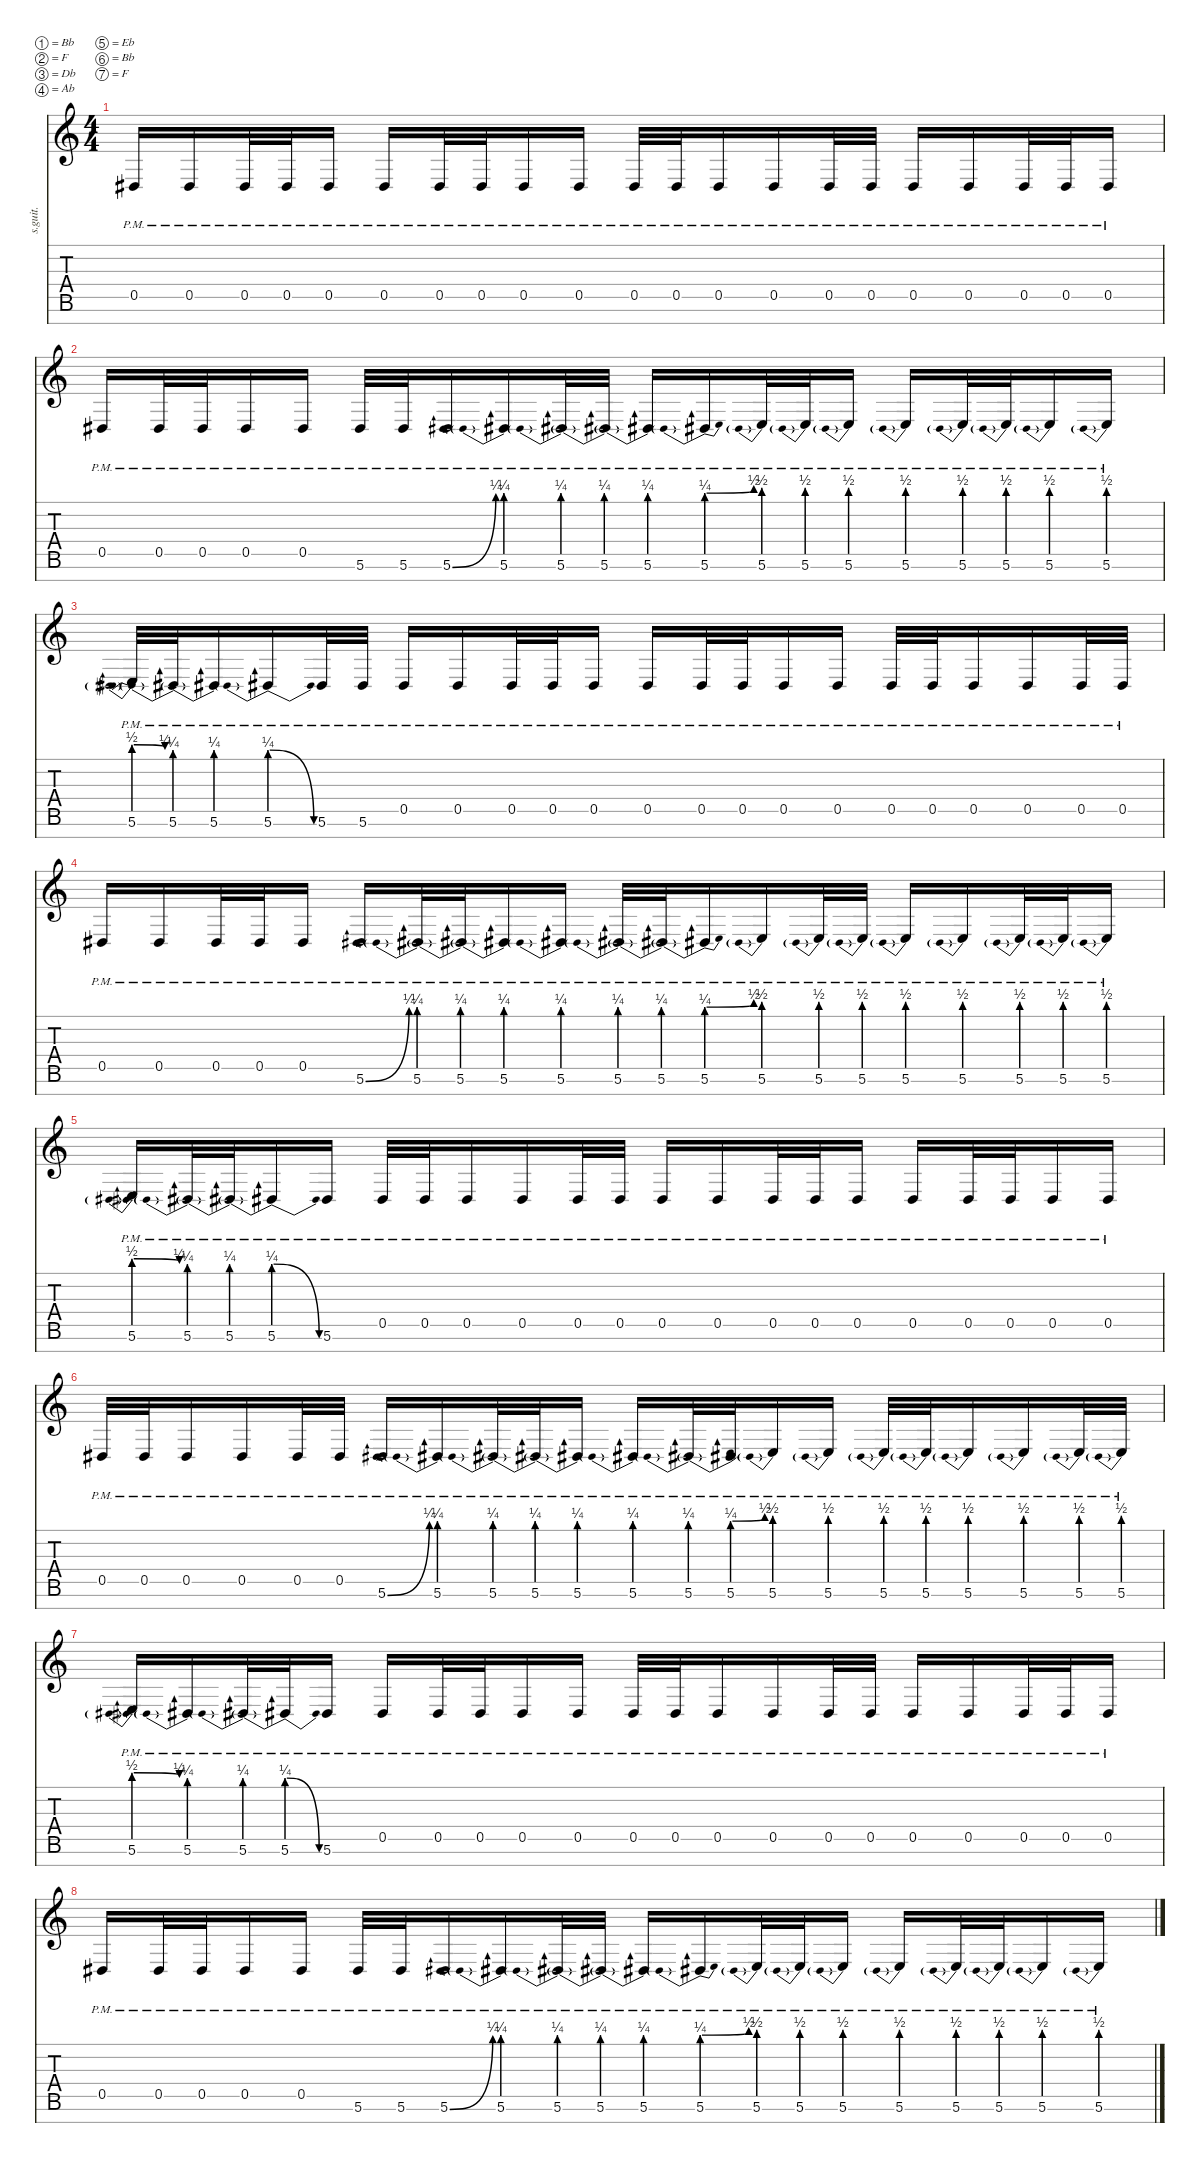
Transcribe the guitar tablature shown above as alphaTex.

\defaultSystemsLayout 4
\hideDynamics
\bracketExtendMode nobrackets
\track ("Fredrik Thordendal (Guitar 1)" "s.guit.") {instrument distortionguitar}
\staff {score tabs}
\tuning (Bb3 F3 Db3 Ab2 Eb2 Bb1 F1)
\ts (4 4)
\tempo (115 hide)
\clef g2
\ks c
0.5{pm acc #}.16{lyrics (0 "") lyrics (1 "") lyrics (2 "") lyrics (3 "") lyrics (4 "") dy f} 0.5{pm acc #}.16{lyrics (0 "") lyrics (1 "") lyrics (2 "") lyrics (3 "") lyrics (4 "")} 0.5{pm acc #}.32{lyrics (0 "") lyrics (1 "") lyrics (2 "") lyrics (3 "") lyrics (4 "")} 0.5{pm acc #}.32{lyrics (0 "") lyrics (1 "") lyrics (2 "") lyrics (3 "") lyrics (4 "")} 0.5{pm acc #}.16{lyrics (0 "") lyrics (1 "") lyrics (2 "") lyrics (3 "") lyrics (4 "")} 0.5{pm acc #}.16{lyrics (0 "") lyrics (1 "") lyrics (2 "") lyrics (3 "") lyrics (4 "")} 0.5{pm acc #}.32{lyrics (0 "") lyrics (1 "") lyrics (2 "") lyrics (3 "") lyrics (4 "")} 0.5{pm acc #}.32{lyrics (0 "") lyrics (1 "") lyrics (2 "") lyrics (3 "") lyrics (4 "")} 0.5{pm acc #}.16{lyrics (0 "") lyrics (1 "") lyrics (2 "") lyrics (3 "") lyrics (4 "")} 0.5{pm acc #}.16{lyrics (0 "") lyrics (1 "") lyrics (2 "") lyrics (3 "") lyrics (4 "")} 0.5{pm acc #}.32{lyrics (0 "") lyrics (1 "") lyrics (2 "") lyrics (3 "") lyrics (4 "")} 0.5{pm acc #}.32{lyrics (0 "") lyrics (1 "") lyrics (2 "") lyrics (3 "") lyrics (4 "")} 0.5{pm acc #}.16{lyrics (0 "") lyrics (1 "") lyrics (2 "") lyrics (3 "") lyrics (4 "")} 0.5{pm acc #}.16{lyrics (0 "") lyrics (1 "") lyrics (2 "") lyrics (3 "") lyrics (4 "")} 0.5{pm acc #}.32{lyrics (0 "") lyrics (1 "") lyrics (2 "") lyrics (3 "") lyrics (4 "")} 0.5{pm acc #}.32{lyrics (0 "") lyrics (1 "") lyrics (2 "") lyrics (3 "") lyrics (4 "")} 0.5{pm acc #}.16{lyrics (0 "") lyrics (1 "") lyrics (2 "") lyrics (3 "") lyrics (4 "")} 0.5{pm acc #}.16{lyrics (0 "") lyrics (1 "") lyrics (2 "") lyrics (3 "") lyrics (4 "")} 0.5{pm acc #}.32{lyrics (0 "") lyrics (1 "") lyrics (2 "") lyrics (3 "") lyrics (4 "")} 0.5{pm acc #}.32{lyrics (0 "") lyrics (1 "") lyrics (2 "") lyrics (3 "") lyrics (4 "")} 0.5{pm acc #}.16{lyrics (0 "") lyrics (1 "") lyrics (2 "") lyrics (3 "") lyrics (4 "")} |
0.5{pm acc #}.16{lyrics (0 "") lyrics (1 "") lyrics (2 "") lyrics (3 "") lyrics (4 "")} 0.5{pm acc #}.32{lyrics (0 "") lyrics (1 "") lyrics (2 "") lyrics (3 "") lyrics (4 "")} 0.5{pm acc #}.32{lyrics (0 "") lyrics (1 "") lyrics (2 "") lyrics (3 "") lyrics (4 "")} 0.5{pm acc #}.16{lyrics (0 "") lyrics (1 "") lyrics (2 "") lyrics (3 "") lyrics (4 "")} 0.5{pm acc #}.16{lyrics (0 "") lyrics (1 "") lyrics (2 "") lyrics (3 "") lyrics (4 "")} 5.6{pm acc #}.32{lyrics (0 "") lyrics (1 "") lyrics (2 "") lyrics (3 "") lyrics (4 "")} 5.6{pm acc #}.32{lyrics (0 "") lyrics (1 "") lyrics (2 "") lyrics (3 "") lyrics (4 "")} 5.6{be (bend 0 0 15 1) pm acc #}.16{lyrics (0 "") lyrics (1 "") lyrics (2 "") lyrics (3 "") lyrics (4 "")} 5.6{be (prebend 0 1 60 1) pm acc #}.16{lyrics (0 "") lyrics (1 "") lyrics (2 "") lyrics (3 "") lyrics (4 "")} 5.6{be (prebend 0 1 60 1) pm acc #}.32{lyrics (0 "") lyrics (1 "") lyrics (2 "") lyrics (3 "") lyrics (4 "")} 5.6{be (prebend 0 1 60 1) pm acc #}.32{lyrics (0 "") lyrics (1 "") lyrics (2 "") lyrics (3 "") lyrics (4 "")} 5.6{be (prebend 0 1 60 1) pm acc #}.16{lyrics (0 "") lyrics (1 "") lyrics (2 "") lyrics (3 "") lyrics (4 "")} 5.6{be (prebendbend 0 1 60 2) pm acc #}.16{lyrics (0 "") lyrics (1 "") lyrics (2 "") lyrics (3 "") lyrics (4 "")} 5.6{be (prebend 0 2 60 2) pm}.32{lyrics (0 "") lyrics (1 "") lyrics (2 "") lyrics (3 "") lyrics (4 "")} 5.6{be (prebend 0 2 60 2) pm}.32{lyrics (0 "") lyrics (1 "") lyrics (2 "") lyrics (3 "") lyrics (4 "")} 5.6{be (prebend 0 2 60 2) pm}.16{lyrics (0 "") lyrics (1 "") lyrics (2 "") lyrics (3 "") lyrics (4 "")} 5.6{be (prebend 0 2 60 2) pm}.16{lyrics (0 "") lyrics (1 "") lyrics (2 "") lyrics (3 "") lyrics (4 "")} 5.6{be (prebend 0 2 60 2) pm}.32{lyrics (0 "") lyrics (1 "") lyrics (2 "") lyrics (3 "") lyrics (4 "")} 5.6{be (prebend 0 2 60 2) pm}.32{lyrics (0 "") lyrics (1 "") lyrics (2 "") lyrics (3 "") lyrics (4 "")} 5.6{be (prebend 0 2 60 2) pm}.16{lyrics (0 "") lyrics (1 "") lyrics (2 "") lyrics (3 "") lyrics (4 "")} 5.6{be (prebend 0 2 60 2) pm}.16{lyrics (0 "") lyrics (1 "") lyrics (2 "") lyrics (3 "") lyrics (4 "")} |
5.6{be (prebendrelease 0 2 30 1) pm}.32{lyrics (0 "") lyrics (1 "") lyrics (2 "") lyrics (3 "") lyrics (4 "")} 5.6{be (prebend 0 1 60 1) pm acc #}.32{lyrics (0 "") lyrics (1 "") lyrics (2 "") lyrics (3 "") lyrics (4 "")} 5.6{be (prebend 0 1 60 1) pm acc #}.16{lyrics (0 "") lyrics (1 "") lyrics (2 "") lyrics (3 "") lyrics (4 "")} 5.6{be (prebendrelease 0 1 30 0) pm acc #}.16{lyrics (0 "") lyrics (1 "") lyrics (2 "") lyrics (3 "") lyrics (4 "")} 5.6{pm acc #}.32{lyrics (0 "") lyrics (1 "") lyrics (2 "") lyrics (3 "") lyrics (4 "")} 5.6{pm acc #}.32{lyrics (0 "") lyrics (1 "") lyrics (2 "") lyrics (3 "") lyrics (4 "")} 0.5{pm acc #}.16{lyrics (0 "") lyrics (1 "") lyrics (2 "") lyrics (3 "") lyrics (4 "")} 0.5{pm acc #}.16{lyrics (0 "") lyrics (1 "") lyrics (2 "") lyrics (3 "") lyrics (4 "")} 0.5{pm acc #}.32{lyrics (0 "") lyrics (1 "") lyrics (2 "") lyrics (3 "") lyrics (4 "")} 0.5{pm acc #}.32{lyrics (0 "") lyrics (1 "") lyrics (2 "") lyrics (3 "") lyrics (4 "")} 0.5{pm acc #}.16{lyrics (0 "") lyrics (1 "") lyrics (2 "") lyrics (3 "") lyrics (4 "")} 0.5{pm acc #}.16{lyrics (0 "") lyrics (1 "") lyrics (2 "") lyrics (3 "") lyrics (4 "")} 0.5{pm acc #}.32{lyrics (0 "") lyrics (1 "") lyrics (2 "") lyrics (3 "") lyrics (4 "")} 0.5{pm acc #}.32{lyrics (0 "") lyrics (1 "") lyrics (2 "") lyrics (3 "") lyrics (4 "")} 0.5{pm acc #}.16{lyrics (0 "") lyrics (1 "") lyrics (2 "") lyrics (3 "") lyrics (4 "")} 0.5{pm acc #}.16{lyrics (0 "") lyrics (1 "") lyrics (2 "") lyrics (3 "") lyrics (4 "")} 0.5{pm acc #}.32{lyrics (0 "") lyrics (1 "") lyrics (2 "") lyrics (3 "") lyrics (4 "")} 0.5{pm acc #}.32{lyrics (0 "") lyrics (1 "") lyrics (2 "") lyrics (3 "") lyrics (4 "")} 0.5{pm acc #}.16{lyrics (0 "") lyrics (1 "") lyrics (2 "") lyrics (3 "") lyrics (4 "")} 0.5{pm acc #}.16{lyrics (0 "") lyrics (1 "") lyrics (2 "") lyrics (3 "") lyrics (4 "")} 0.5{pm acc #}.32{lyrics (0 "") lyrics (1 "") lyrics (2 "") lyrics (3 "") lyrics (4 "")} 0.5{pm acc #}.32{lyrics (0 "") lyrics (1 "") lyrics (2 "") lyrics (3 "") lyrics (4 "")} |
0.5{pm acc #}.16{lyrics (0 "") lyrics (1 "") lyrics (2 "") lyrics (3 "") lyrics (4 "")} 0.5{pm acc #}.16{lyrics (0 "") lyrics (1 "") lyrics (2 "") lyrics (3 "") lyrics (4 "")} 0.5{pm acc #}.32{lyrics (0 "") lyrics (1 "") lyrics (2 "") lyrics (3 "") lyrics (4 "")} 0.5{pm acc #}.32{lyrics (0 "") lyrics (1 "") lyrics (2 "") lyrics (3 "") lyrics (4 "")} 0.5{pm acc #}.16{lyrics (0 "") lyrics (1 "") lyrics (2 "") lyrics (3 "") lyrics (4 "")} 5.6{be (bend 0 0 15 1) pm acc #}.16{lyrics (0 "") lyrics (1 "") lyrics (2 "") lyrics (3 "") lyrics (4 "")} 5.6{be (prebend 0 1 60 1) pm acc #}.32{lyrics (0 "") lyrics (1 "") lyrics (2 "") lyrics (3 "") lyrics (4 "")} 5.6{be (prebend 0 1 60 1) pm acc #}.32{lyrics (0 "") lyrics (1 "") lyrics (2 "") lyrics (3 "") lyrics (4 "")} 5.6{be (prebend 0 1 60 1) pm acc #}.16{lyrics (0 "") lyrics (1 "") lyrics (2 "") lyrics (3 "") lyrics (4 "")} 5.6{be (prebend 0 1 60 1) pm acc #}.16{lyrics (0 "") lyrics (1 "") lyrics (2 "") lyrics (3 "") lyrics (4 "")} 5.6{be (prebend 0 1 60 1) pm acc #}.32{lyrics (0 "") lyrics (1 "") lyrics (2 "") lyrics (3 "") lyrics (4 "")} 5.6{be (prebend 0 1 60 1) pm acc #}.32{lyrics (0 "") lyrics (1 "") lyrics (2 "") lyrics (3 "") lyrics (4 "")} 5.6{be (prebendbend 0 1 60 2) pm acc #}.16{lyrics (0 "") lyrics (1 "") lyrics (2 "") lyrics (3 "") lyrics (4 "")} 5.6{be (prebend 0 2 60 2) pm}.16{lyrics (0 "") lyrics (1 "") lyrics (2 "") lyrics (3 "") lyrics (4 "")} 5.6{be (prebend 0 2 60 2) pm}.32{lyrics (0 "") lyrics (1 "") lyrics (2 "") lyrics (3 "") lyrics (4 "")} 5.6{be (prebend 0 2 60 2) pm}.32{lyrics (0 "") lyrics (1 "") lyrics (2 "") lyrics (3 "") lyrics (4 "")} 5.6{be (prebend 0 2 60 2) pm}.16{lyrics (0 "") lyrics (1 "") lyrics (2 "") lyrics (3 "") lyrics (4 "")} 5.6{be (prebend 0 2 60 2) pm}.16{lyrics (0 "") lyrics (1 "") lyrics (2 "") lyrics (3 "") lyrics (4 "")} 5.6{be (prebend 0 2 60 2) pm}.32{lyrics (0 "") lyrics (1 "") lyrics (2 "") lyrics (3 "") lyrics (4 "")} 5.6{be (prebend 0 2 60 2) pm}.32{lyrics (0 "") lyrics (1 "") lyrics (2 "") lyrics (3 "") lyrics (4 "")} 5.6{be (prebend 0 2 60 2) pm}.16{lyrics (0 "") lyrics (1 "") lyrics (2 "") lyrics (3 "") lyrics (4 "")} |
5.6{be (prebendrelease 0 2 30 1) pm}.16{lyrics (0 "") lyrics (1 "") lyrics (2 "") lyrics (3 "") lyrics (4 "")} 5.6{be (prebend 0 1 60 1) pm acc #}.32{lyrics (0 "") lyrics (1 "") lyrics (2 "") lyrics (3 "") lyrics (4 "")} 5.6{be (prebend 0 1 60 1) pm acc #}.32{lyrics (0 "") lyrics (1 "") lyrics (2 "") lyrics (3 "") lyrics (4 "")} 5.6{be (prebendrelease 0 1 30 0) pm acc #}.16{lyrics (0 "") lyrics (1 "") lyrics (2 "") lyrics (3 "") lyrics (4 "")} 5.6{pm acc #}.16{lyrics (0 "") lyrics (1 "") lyrics (2 "") lyrics (3 "") lyrics (4 "")} 0.5{pm acc #}.32{lyrics (0 "") lyrics (1 "") lyrics (2 "") lyrics (3 "") lyrics (4 "")} 0.5{pm acc #}.32{lyrics (0 "") lyrics (1 "") lyrics (2 "") lyrics (3 "") lyrics (4 "")} 0.5{pm acc #}.16{lyrics (0 "") lyrics (1 "") lyrics (2 "") lyrics (3 "") lyrics (4 "")} 0.5{pm acc #}.16{lyrics (0 "") lyrics (1 "") lyrics (2 "") lyrics (3 "") lyrics (4 "")} 0.5{pm acc #}.32{lyrics (0 "") lyrics (1 "") lyrics (2 "") lyrics (3 "") lyrics (4 "")} 0.5{pm acc #}.32{lyrics (0 "") lyrics (1 "") lyrics (2 "") lyrics (3 "") lyrics (4 "")} 0.5{pm acc #}.16{lyrics (0 "") lyrics (1 "") lyrics (2 "") lyrics (3 "") lyrics (4 "")} 0.5{pm acc #}.16{lyrics (0 "") lyrics (1 "") lyrics (2 "") lyrics (3 "") lyrics (4 "")} 0.5{pm acc #}.32{lyrics (0 "") lyrics (1 "") lyrics (2 "") lyrics (3 "") lyrics (4 "")} 0.5{pm acc #}.32{lyrics (0 "") lyrics (1 "") lyrics (2 "") lyrics (3 "") lyrics (4 "")} 0.5{pm acc #}.16{lyrics (0 "") lyrics (1 "") lyrics (2 "") lyrics (3 "") lyrics (4 "")} 0.5{pm acc #}.16{lyrics (0 "") lyrics (1 "") lyrics (2 "") lyrics (3 "") lyrics (4 "")} 0.5{pm acc #}.32{lyrics (0 "") lyrics (1 "") lyrics (2 "") lyrics (3 "") lyrics (4 "")} 0.5{pm acc #}.32{lyrics (0 "") lyrics (1 "") lyrics (2 "") lyrics (3 "") lyrics (4 "")} 0.5{pm acc #}.16{lyrics (0 "") lyrics (1 "") lyrics (2 "") lyrics (3 "") lyrics (4 "")} 0.5{pm acc #}.16{lyrics (0 "") lyrics (1 "") lyrics (2 "") lyrics (3 "") lyrics (4 "")} |
0.5{pm acc #}.32{lyrics (0 "") lyrics (1 "") lyrics (2 "") lyrics (3 "") lyrics (4 "")} 0.5{pm acc #}.32{lyrics (0 "") lyrics (1 "") lyrics (2 "") lyrics (3 "") lyrics (4 "")} 0.5{pm acc #}.16{lyrics (0 "") lyrics (1 "") lyrics (2 "") lyrics (3 "") lyrics (4 "")} 0.5{pm acc #}.16{lyrics (0 "") lyrics (1 "") lyrics (2 "") lyrics (3 "") lyrics (4 "")} 0.5{pm acc #}.32{lyrics (0 "") lyrics (1 "") lyrics (2 "") lyrics (3 "") lyrics (4 "")} 0.5{pm acc #}.32{lyrics (0 "") lyrics (1 "") lyrics (2 "") lyrics (3 "") lyrics (4 "")} 5.6{be (bend 0 0 15 1) pm acc #}.16{lyrics (0 "") lyrics (1 "") lyrics (2 "") lyrics (3 "") lyrics (4 "")} 5.6{be (prebend 0 1 60 1) pm acc #}.16{lyrics (0 "") lyrics (1 "") lyrics (2 "") lyrics (3 "") lyrics (4 "")} 5.6{be (prebend 0 1 60 1) pm acc #}.32{lyrics (0 "") lyrics (1 "") lyrics (2 "") lyrics (3 "") lyrics (4 "")} 5.6{be (prebend 0 1 60 1) pm acc #}.32{lyrics (0 "") lyrics (1 "") lyrics (2 "") lyrics (3 "") lyrics (4 "")} 5.6{be (prebend 0 1 60 1) pm acc #}.16{lyrics (0 "") lyrics (1 "") lyrics (2 "") lyrics (3 "") lyrics (4 "")} 5.6{be (prebend 0 1 60 1) pm acc #}.16{lyrics (0 "") lyrics (1 "") lyrics (2 "") lyrics (3 "") lyrics (4 "")} 5.6{be (prebend 0 1 60 1) pm acc #}.32{lyrics (0 "") lyrics (1 "") lyrics (2 "") lyrics (3 "") lyrics (4 "")} 5.6{be (prebendbend 0 1 60 2) pm acc #}.32{lyrics (0 "") lyrics (1 "") lyrics (2 "") lyrics (3 "") lyrics (4 "")} 5.6{be (prebend 0 2 60 2) pm}.16{lyrics (0 "") lyrics (1 "") lyrics (2 "") lyrics (3 "") lyrics (4 "")} 5.6{be (prebend 0 2 60 2) pm}.16{lyrics (0 "") lyrics (1 "") lyrics (2 "") lyrics (3 "") lyrics (4 "")} 5.6{be (prebend 0 2 60 2) pm}.32{lyrics (0 "") lyrics (1 "") lyrics (2 "") lyrics (3 "") lyrics (4 "")} 5.6{be (prebend 0 2 60 2) pm}.32{lyrics (0 "") lyrics (1 "") lyrics (2 "") lyrics (3 "") lyrics (4 "")} 5.6{be (prebend 0 2 60 2) pm}.16{lyrics (0 "") lyrics (1 "") lyrics (2 "") lyrics (3 "") lyrics (4 "")} 5.6{be (prebend 0 2 60 2) pm}.16{lyrics (0 "") lyrics (1 "") lyrics (2 "") lyrics (3 "") lyrics (4 "")} 5.6{be (prebend 0 2 60 2) pm}.32{lyrics (0 "") lyrics (1 "") lyrics (2 "") lyrics (3 "") lyrics (4 "")} 5.6{be (prebend 0 2 60 2) pm}.32{lyrics (0 "") lyrics (1 "") lyrics (2 "") lyrics (3 "") lyrics (4 "")} |
5.6{be (prebendrelease 0 2 30 1) pm}.16{lyrics (0 "") lyrics (1 "") lyrics (2 "") lyrics (3 "") lyrics (4 "")} 5.6{be (prebend 0 1 60 1) pm acc #}.16{lyrics (0 "") lyrics (1 "") lyrics (2 "") lyrics (3 "") lyrics (4 "")} 5.6{be (prebend 0 1 60 1) pm acc #}.32{lyrics (0 "") lyrics (1 "") lyrics (2 "") lyrics (3 "") lyrics (4 "")} 5.6{be (prebendrelease 0 1 30 0) pm acc #}.32{lyrics (0 "") lyrics (1 "") lyrics (2 "") lyrics (3 "") lyrics (4 "")} 5.6{pm acc #}.16{lyrics (0 "") lyrics (1 "") lyrics (2 "") lyrics (3 "") lyrics (4 "")} 0.5{pm acc #}.16{lyrics (0 "") lyrics (1 "") lyrics (2 "") lyrics (3 "") lyrics (4 "")} 0.5{pm acc #}.32{lyrics (0 "") lyrics (1 "") lyrics (2 "") lyrics (3 "") lyrics (4 "")} 0.5{pm acc #}.32{lyrics (0 "") lyrics (1 "") lyrics (2 "") lyrics (3 "") lyrics (4 "")} 0.5{pm acc #}.16{lyrics (0 "") lyrics (1 "") lyrics (2 "") lyrics (3 "") lyrics (4 "")} 0.5{pm acc #}.16{lyrics (0 "") lyrics (1 "") lyrics (2 "") lyrics (3 "") lyrics (4 "")} 0.5{pm acc #}.32{lyrics (0 "") lyrics (1 "") lyrics (2 "") lyrics (3 "") lyrics (4 "")} 0.5{pm acc #}.32{lyrics (0 "") lyrics (1 "") lyrics (2 "") lyrics (3 "") lyrics (4 "")} 0.5{pm acc #}.16{lyrics (0 "") lyrics (1 "") lyrics (2 "") lyrics (3 "") lyrics (4 "")} 0.5{pm acc #}.16{lyrics (0 "") lyrics (1 "") lyrics (2 "") lyrics (3 "") lyrics (4 "")} 0.5{pm acc #}.32{lyrics (0 "") lyrics (1 "") lyrics (2 "") lyrics (3 "") lyrics (4 "")} 0.5{pm acc #}.32{lyrics (0 "") lyrics (1 "") lyrics (2 "") lyrics (3 "") lyrics (4 "")} 0.5{pm acc #}.16{lyrics (0 "") lyrics (1 "") lyrics (2 "") lyrics (3 "") lyrics (4 "")} 0.5{pm acc #}.16{lyrics (0 "") lyrics (1 "") lyrics (2 "") lyrics (3 "") lyrics (4 "")} 0.5{pm acc #}.32{lyrics (0 "") lyrics (1 "") lyrics (2 "") lyrics (3 "") lyrics (4 "")} 0.5{pm acc #}.32{lyrics (0 "") lyrics (1 "") lyrics (2 "") lyrics (3 "") lyrics (4 "")} 0.5{pm acc #}.16{lyrics (0 "") lyrics (1 "") lyrics (2 "") lyrics (3 "") lyrics (4 "")} |
0.5{pm acc #}.16{lyrics (0 "") lyrics (1 "") lyrics (2 "") lyrics (3 "") lyrics (4 "")} 0.5{pm acc #}.32{lyrics (0 "") lyrics (1 "") lyrics (2 "") lyrics (3 "") lyrics (4 "")} 0.5{pm acc #}.32{lyrics (0 "") lyrics (1 "") lyrics (2 "") lyrics (3 "") lyrics (4 "")} 0.5{pm acc #}.16{lyrics (0 "") lyrics (1 "") lyrics (2 "") lyrics (3 "") lyrics (4 "")} 0.5{pm acc #}.16{lyrics (0 "") lyrics (1 "") lyrics (2 "") lyrics (3 "") lyrics (4 "")} 5.6{pm acc #}.32{lyrics (0 "") lyrics (1 "") lyrics (2 "") lyrics (3 "") lyrics (4 "")} 5.6{pm acc #}.32{lyrics (0 "") lyrics (1 "") lyrics (2 "") lyrics (3 "") lyrics (4 "")} 5.6{be (bend 0 0 15 1) pm acc #}.16{lyrics (0 "") lyrics (1 "") lyrics (2 "") lyrics (3 "") lyrics (4 "")} 5.6{be (prebend 0 1 60 1) pm acc #}.16{lyrics (0 "") lyrics (1 "") lyrics (2 "") lyrics (3 "") lyrics (4 "")} 5.6{be (prebend 0 1 60 1) pm acc #}.32{lyrics (0 "") lyrics (1 "") lyrics (2 "") lyrics (3 "") lyrics (4 "")} 5.6{be (prebend 0 1 60 1) pm acc #}.32{lyrics (0 "") lyrics (1 "") lyrics (2 "") lyrics (3 "") lyrics (4 "")} 5.6{be (prebend 0 1 60 1) pm acc #}.16{lyrics (0 "") lyrics (1 "") lyrics (2 "") lyrics (3 "") lyrics (4 "")} 5.6{be (prebendbend 0 1 60 2) pm acc #}.16{lyrics (0 "") lyrics (1 "") lyrics (2 "") lyrics (3 "") lyrics (4 "")} 5.6{be (prebend 0 2 60 2) pm}.32{lyrics (0 "") lyrics (1 "") lyrics (2 "") lyrics (3 "") lyrics (4 "")} 5.6{be (prebend 0 2 60 2) pm}.32{lyrics (0 "") lyrics (1 "") lyrics (2 "") lyrics (3 "") lyrics (4 "")} 5.6{be (prebend 0 2 60 2) pm}.16{lyrics (0 "") lyrics (1 "") lyrics (2 "") lyrics (3 "") lyrics (4 "")} 5.6{be (prebend 0 2 60 2) pm}.16{lyrics (0 "") lyrics (1 "") lyrics (2 "") lyrics (3 "") lyrics (4 "")} 5.6{be (prebend 0 2 60 2) pm}.32{lyrics (0 "") lyrics (1 "") lyrics (2 "") lyrics (3 "") lyrics (4 "")} 5.6{be (prebend 0 2 60 2) pm}.32{lyrics (0 "") lyrics (1 "") lyrics (2 "") lyrics (3 "") lyrics (4 "")} 5.6{be (prebend 0 2 60 2) pm}.16{lyrics (0 "") lyrics (1 "") lyrics (2 "") lyrics (3 "") lyrics (4 "")} 5.6{be (prebend 0 2 60 2) pm}.16{lyrics (0 "") lyrics (1 "") lyrics (2 "") lyrics (3 "") lyrics (4 "")}
